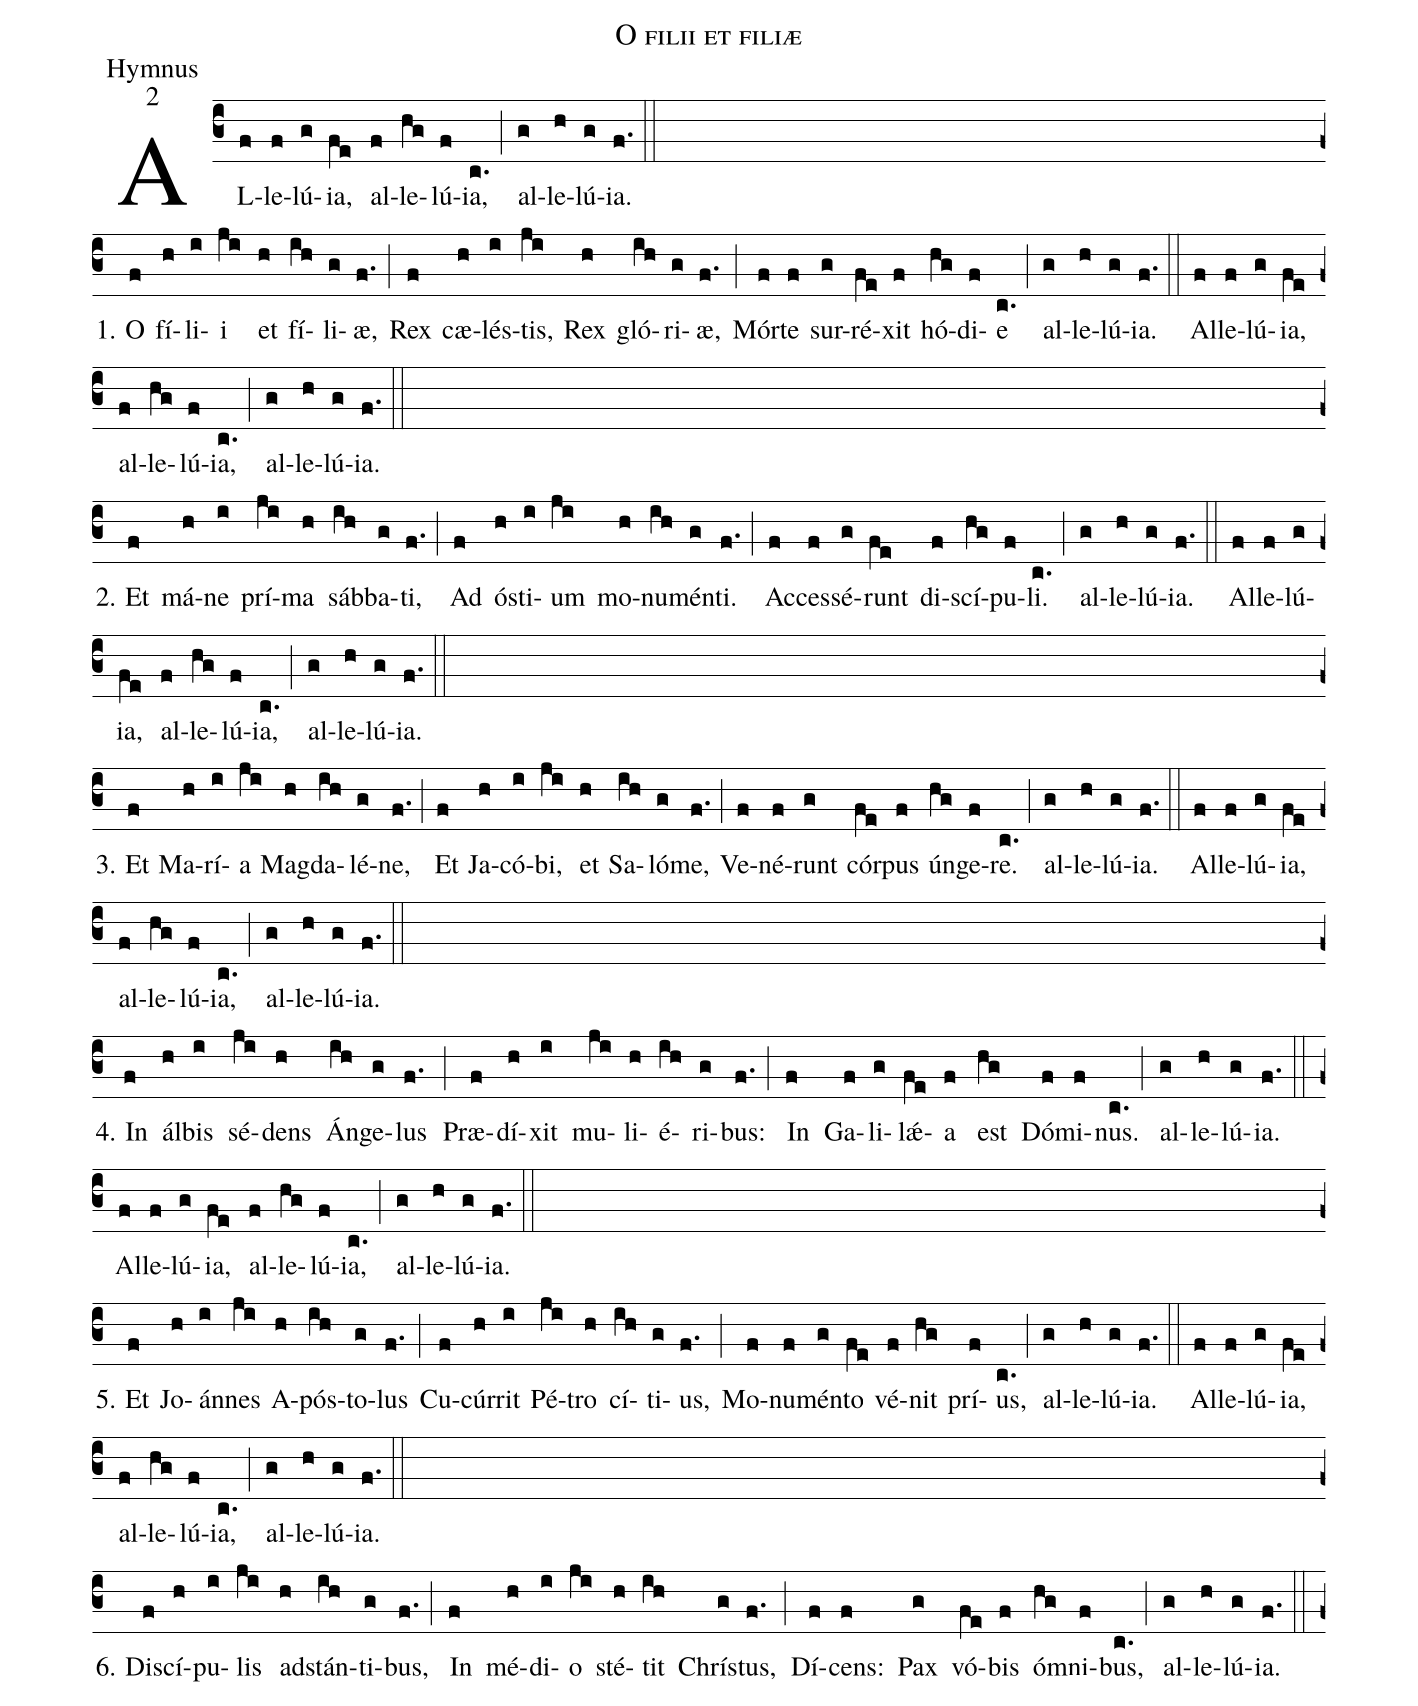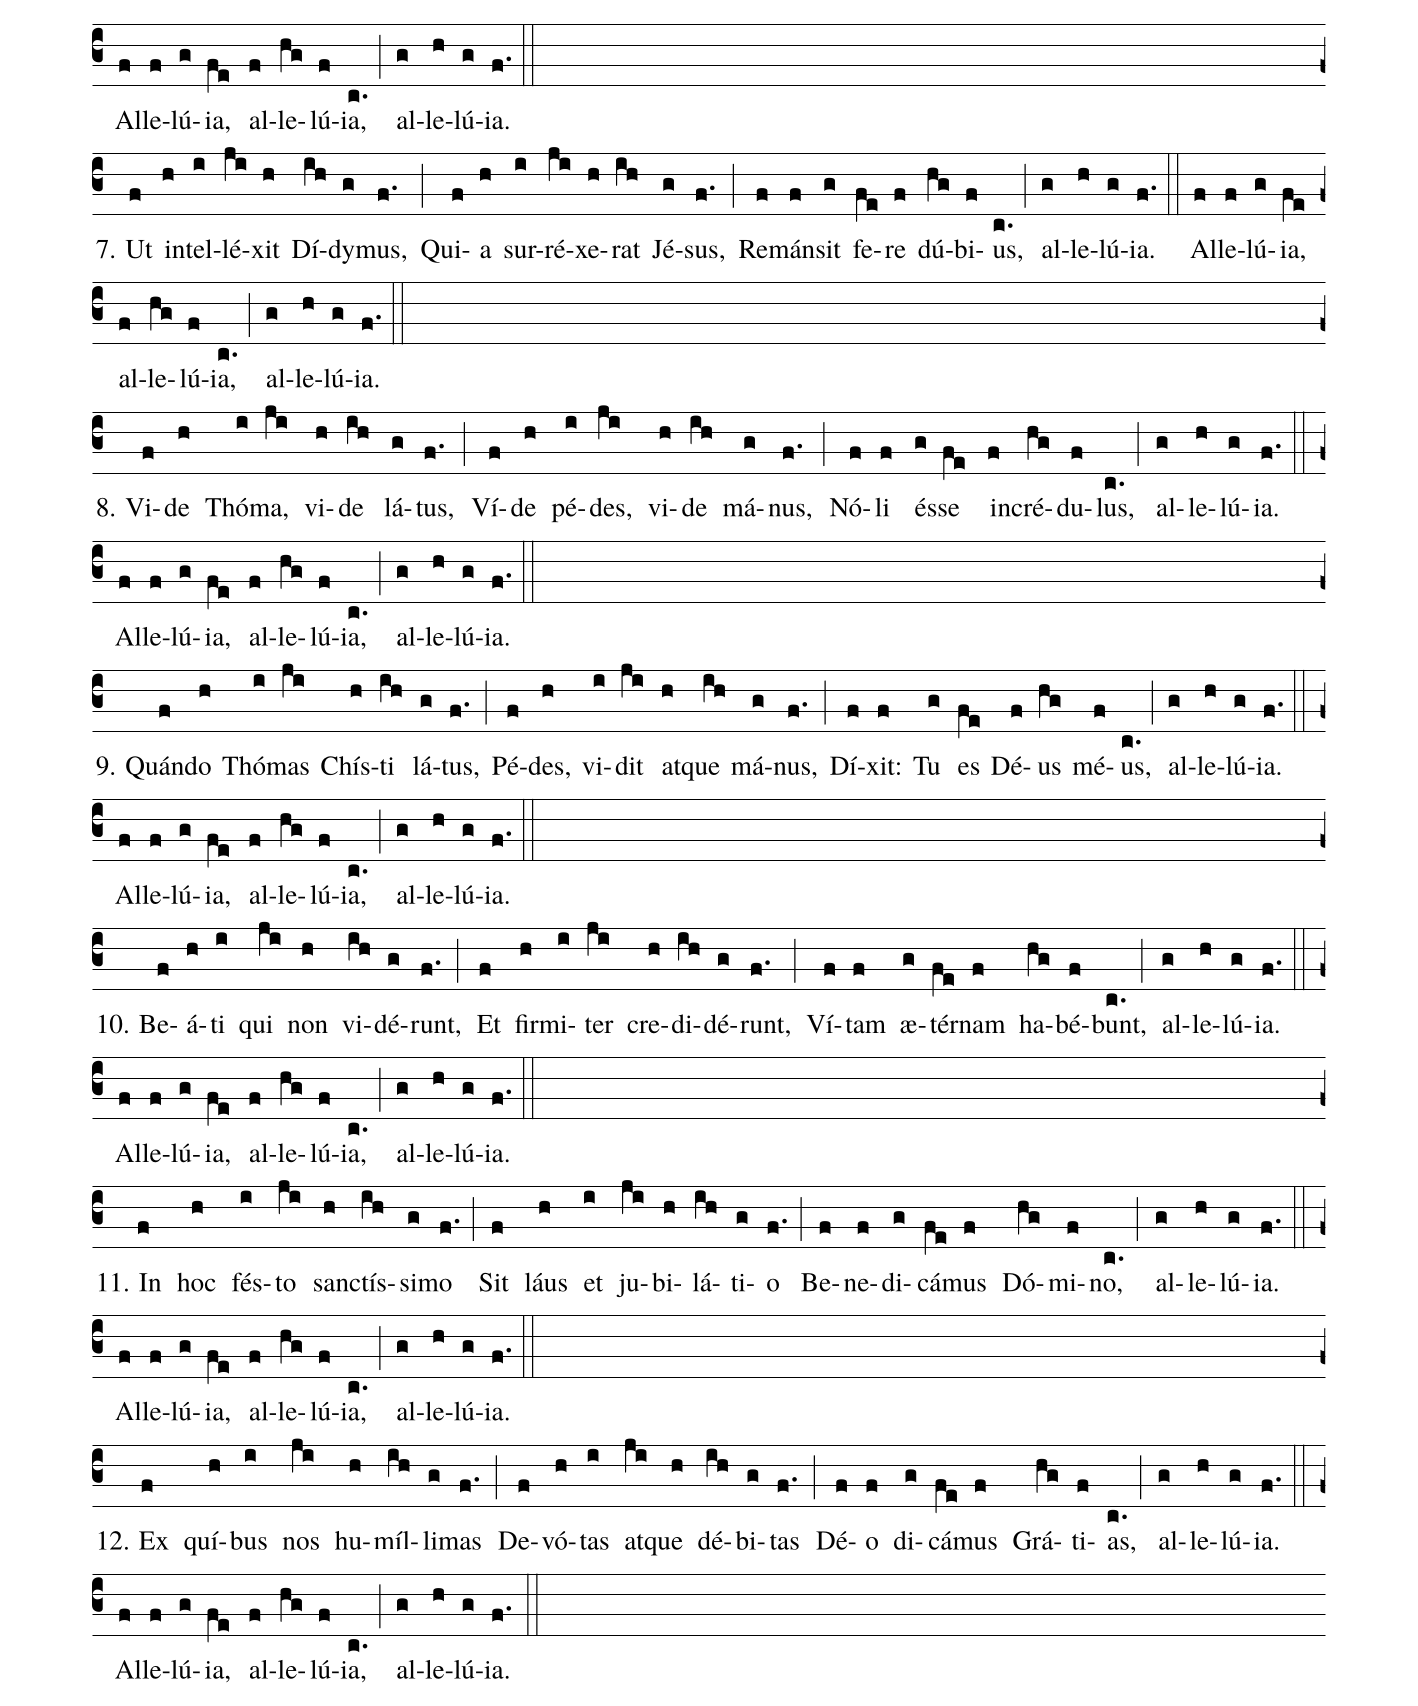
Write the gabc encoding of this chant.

name: O filii et filiæ;
office-part: Hymnus;
mode: 2;
%%
(c3) AL(f)le(f)lú(g)ia,(fe) al(f)le(hg)lú(f)ia,(c.) (;)
al(g)le(h)lú(g)ia.(f.) (::)
(Z)
1.  O(f) fí(h)li(i)i(ji) et(h) fí(ih)li(g)æ,(f.) (;)
Rex(f) cæ(h)lés(i)tis,(ji) Rex(h) gló(ih)ri(g)æ,(f.) (;)
Mór(f)te(f) sur(g)ré(fe)xit(f) hó(hg)di(f)e(c.) (;)
al(g)le(h)lú(g)ia.(f.) (::)
Al(f)le(f)lú(g)ia,(fe) al(f)le(hg)lú(f)ia,(c.) (;)
al(g)le(h)lú(g)ia.(f.) (::)
(Z)
2. Et(f) má(h)ne(i) prí(ji)ma(h) sáb(ih)ba(g)ti,(f.) (;)
Ad(f) ós(h)ti(i)um(ji) mo(h)nu(ih)mén(g)ti.(f.) (;)
Ac(f)ces(f)sé(g)runt(fe) di(f)scí(hg)pu(f)li.(c.) (;)
al(g)le(h)lú(g)ia.(f.) (::)
Al(f)le(f)lú(g)ia,(fe) al(f)le(hg)lú(f)ia,(c.) (;)
al(g)le(h)lú(g)ia.(f.) (::)
(Z)
3. Et(f) Ma(h)rí(i)a(ji) Mag(h)da(ih)lé(g)ne,(f.) (;)
Et(f) Ja(h)có(i)bi,(ji) et(h) Sa(ih)ló(g)me,(f.) (;)
Ve(f)né(f)runt(g) cór(fe)pus(f) ún(hg)ge(f)re.(c.) (;)
al(g)le(h)lú(g)ia.(f.) (::)
Al(f)le(f)lú(g)ia,(fe) al(f)le(hg)lú(f)ia,(c.) (;)
al(g)le(h)lú(g)ia.(f.) (::)
(Z)
4. In(f) ál(h)bis(i) sé(ji)dens(h) Án(ih)ge(g)lus(f.) (;)
Præ(f)dí(h)xit(i) mu(ji)li(h)é(ih)ri(g)bus:(f.) (;)
In(f) Ga(f)li(g)lǽ(fe)a(f) est(hg) Dó(f)mi(f)nus.(c.) (;)
al(g)le(h)lú(g)ia.(f.) (::)
Al(f)le(f)lú(g)ia,(fe) al(f)le(hg)lú(f)ia,(c.) (;)
al(g)le(h)lú(g)ia.(f.) (::)
(Z)
5. Et(f) Jo(h)án(i)nes(ji) A(h)pós(ih)to(g)lus(f.) (;)
Cu(f)cúr(h)rit(i) Pé(ji)tro(h) cí(ih)ti(g)us,(f.) (;)
Mo(f)nu(f)mén(g)to(fe) vé(f)nit(hg) prí(f)us,(c.) (;)
al(g)le(h)lú(g)ia.(f.) (::)
Al(f)le(f)lú(g)ia,(fe) al(f)le(hg)lú(f)ia,(c.) (;)
al(g)le(h)lú(g)ia.(f.) (::)
(Z)
6. Di(f)scí(h)pu(i)lis(ji) ad(h)stán(ih)ti(g)bus,(f.) (;)
In(f) mé(h)di(i)o(ji) sté(h)tit(ih) Chrís(g)tus,(f.) (;)
Dí(f)cens:(f) Pax(g) vó(fe)bis(f) óm(hg)ni(f)bus,(c.) (;)
al(g)le(h)lú(g)ia.(f.) (::)
Al(f)le(f)lú(g)ia,(fe) al(f)le(hg)lú(f)ia,(c.) (;)
al(g)le(h)lú(g)ia.(f.) (::)
(Z)
7. Ut(f) in(h)tel(i)lé(ji)xit(h) Dí(ih)dy(g)mus,(f.) (;)
Qui(f)a(h) sur(i)ré(ji)xe(h)rat(ih) Jé(g)sus,(f.) (;)
Re(f)mán(f)sit(g) fe(fe)re(f) dú(hg)bi(f)us,(c.) (;)
al(g)le(h)lú(g)ia.(f.) (::)
Al(f)le(f)lú(g)ia,(fe) al(f)le(hg)lú(f)ia,(c.) (;)
al(g)le(h)lú(g)ia.(f.) (::)
(Z)
8. Vi(f)de(h) Thó(i)ma,(ji) vi(h)de(ih) lá(g)tus,(f.) (;)
Ví(f)de(h) pé(i)des,(ji) vi(h)de(ih) má(g)nus,(f.) (;)
Nó(f)li(f) és(g)se(fe) in(f)cré(hg)du(f)lus,(c.) (;)
al(g)le(h)lú(g)ia.(f.) (::)
Al(f)le(f)lú(g)ia,(fe) al(f)le(hg)lú(f)ia,(c.) (;)
al(g)le(h)lú(g)ia.(f.) (::)
(Z)
9. Quán(f)do(h) Thó(i)mas(ji) Chís(h)ti(ih) lá(g)tus,(f.) (;)
Pé(f)des,(h) vi(i)dit(ji) at(h)que(ih) má(g)nus,(f.) (;)
Dí(f)xit:(f) Tu(g) es(fe) Dé(f)us(hg) mé(f)us,(c.) (;)
al(g)le(h)lú(g)ia.(f.) (::)
Al(f)le(f)lú(g)ia,(fe) al(f)le(hg)lú(f)ia,(c.) (;)
al(g)le(h)lú(g)ia.(f.) (::)
(Z)
10. Be(f)á(h)ti(i) qui(ji) non(h) vi(ih)dé(g)runt,(f.) (;)
Et(f) fir(h)mi(i)ter(ji) cre(h)di(ih)dé(g)runt,(f.) (;)
Ví(f)tam(f) æ(g)tér(fe)nam(f) ha(hg)bé(f)bunt,(c.) (;)
al(g)le(h)lú(g)ia.(f.) (::)
Al(f)le(f)lú(g)ia,(fe) al(f)le(hg)lú(f)ia,(c.) (;)
al(g)le(h)lú(g)ia.(f.) (::)
(Z)
11. In(f) hoc(h) fés(i)to(ji) sanc(h)tís(ih)si(g)mo(f.) (;)
Sit(f) láus(h) et(i) ju(ji)bi(h)lá(ih)ti(g)o(f.) (;)
Be(f)ne(f)di(g)cá(fe)mus(f) Dó(hg)mi(f)no,(c.) (;)
al(g)le(h)lú(g)ia.(f.) (::)
Al(f)le(f)lú(g)ia,(fe) al(f)le(hg)lú(f)ia,(c.) (;)
al(g)le(h)lú(g)ia.(f.) (::)
(Z)
12. Ex(f) quí(h)bus(i) nos(ji) hu(h)míl(ih)li(g)mas(f.) (;)
De(f)vó(h)tas(i) at(ji)que(h) dé(ih)bi(g)tas(f.) (;)
Dé(f)o(f) di(g)cá(fe)mus(f) Grá(hg)ti(f)as,(c.) (;)
al(g)le(h)lú(g)ia.(f.) (::)
Al(f)le(f)lú(g)ia,(fe) al(f)le(hg)lú(f)ia,(c.) (;)
al(g)le(h)lú(g)ia.(f.) (::)
(Z)
